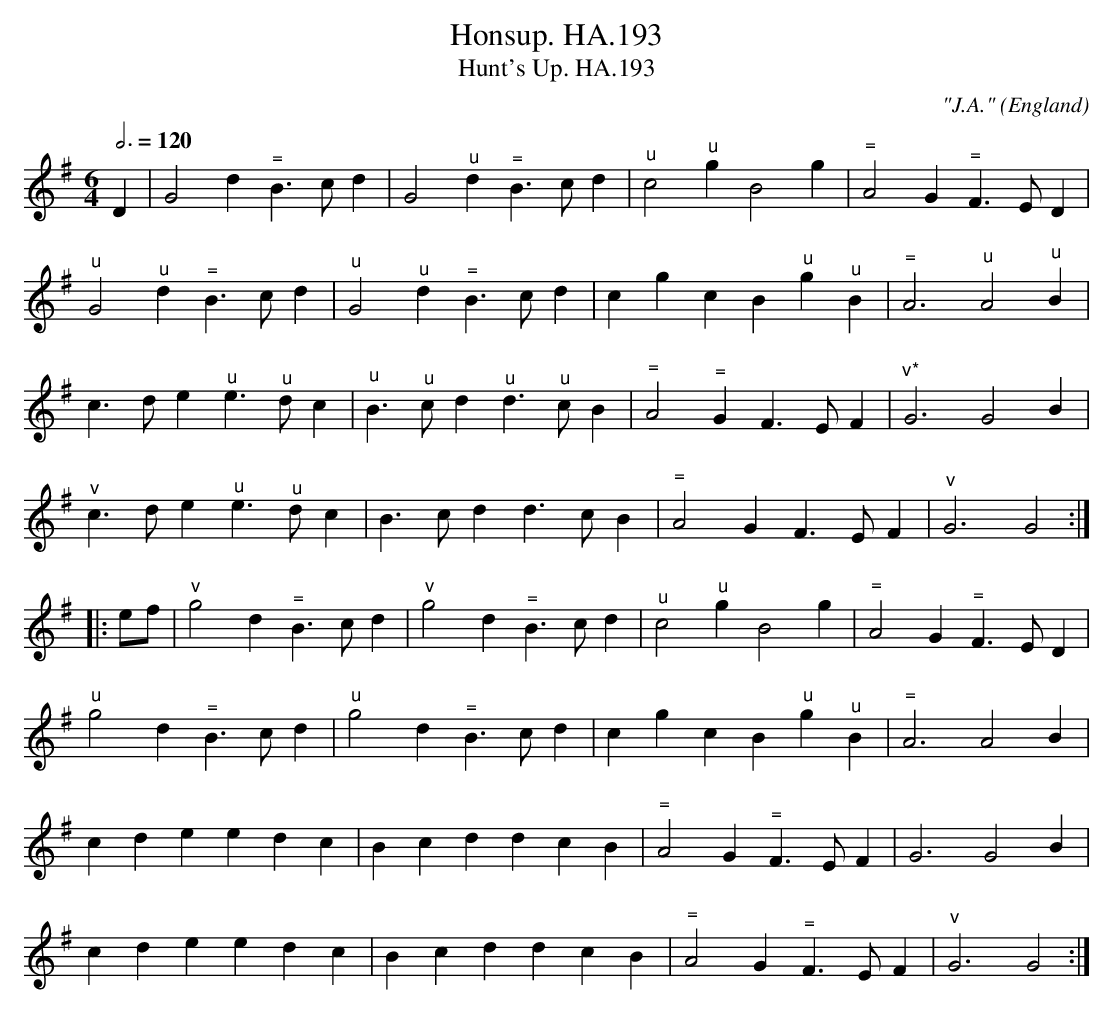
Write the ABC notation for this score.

X:1
T:Honsup. HA.193
T:Hunt's Up. HA.193
C:"J.A."
L:1/4
M:6/4
O:England
Q:3/4=120
K:G
D|G2d"^="B3/2c/2d|G2"^u"d"^="B3/2c/2d|\
"^u"c2"^u"gB2g|"^="A2G"^="F3/2E/2D|!
"^u"G2"^u"d"^="B3/2c/2d|"^u"G2"^u"d"^="B3/2c/2d|\
cgcB"^u"g"^u"B|"^="A3"^u"A2"^u"B|!
c3/2d/2e"^u"e3/2"^u"d/2c|"^u"B3/2"^u"c/2d"^u"d3/2"^u"c/2B|\
"^="A2"^="GF3/2E/2F|"^v*"G3G2B|!
"^v"c3/2d/2e"^u"e3/2"^u"d/2c|B3/2c/2d d3/2c/2B|\
"^="A2GF3/2E/2F|"^v"G3G2:||:!
e/2f/2|"^v"g2d"^="B3/2c/2d|"^v"g2d"^="B3/2c/2d|\
"^u"c2"^u"gB2g|"^="A2G"^="F3/2E/2D|!
"^u"g2d"^="B3/2c/2d|"^u"g2d"^="B3/2c/2d|\
cgcB"^u"g"^u"B|"^="A3A2B|!
cdeedc|BcddcB|"^="A2G"^="F3/2E/2F|G3G2B|!
cdeedc|BcddcB|"^="A2G"^="F3/2E/2F|"^v"G3G2:|
